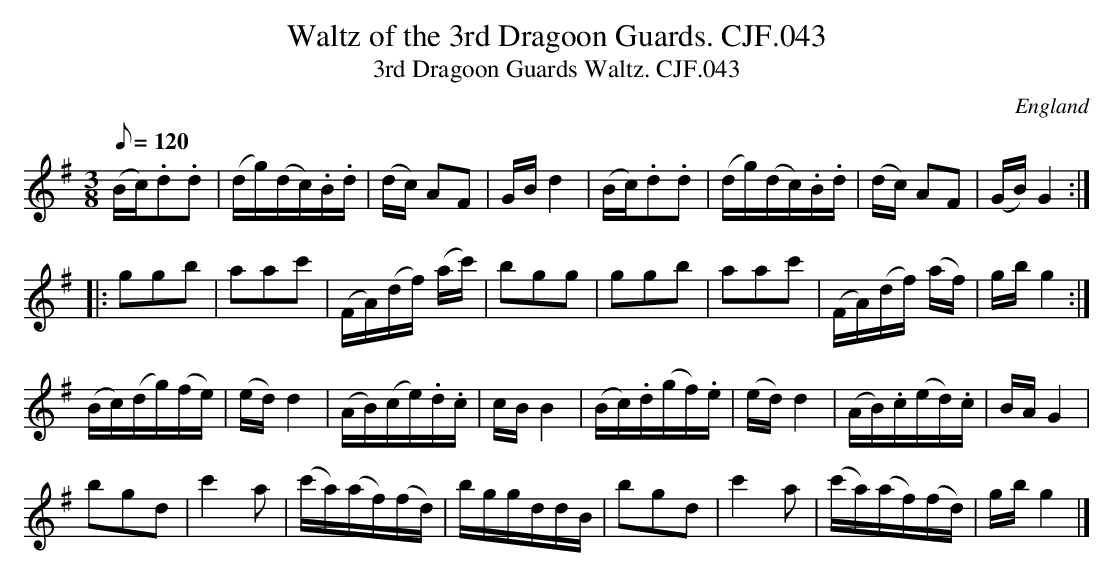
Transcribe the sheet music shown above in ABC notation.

X:1
T:Waltz of the 3rd Dragoon Guards. CJF.043
T:3rd Dragoon Guards Waltz. CJF.043
L:1/16
M:3/8
O:England
Q:1/8=120
K:G
(Bc).d2.d2|(dg)(dc).B.d|(dc) A2F2|GBd4|\
(Bc).d2.d2|(dg)(dc).B.d|(dc) A2F2|(GB)G4:|!
|:g2g2b2|a2a2c'2|(FA)(df) (ac')|b2g2g2|\
g2g2b2|a2a2c'2|(FA)(df) (af)|gbg4:|!
(Bc)(dg)(fe)|(ed)d4|(AB)(ce).d.c|cBB4|\
(Bc).d(gf).e|(ed)d4|(AB).c(ed).c|BAG4|!
b2g2d2|c'4a2|(c'a)(af)(fd)|bggddB|\
b2g2d2|c'4a2|(c'a)(af)(fd)|gbg4|]
